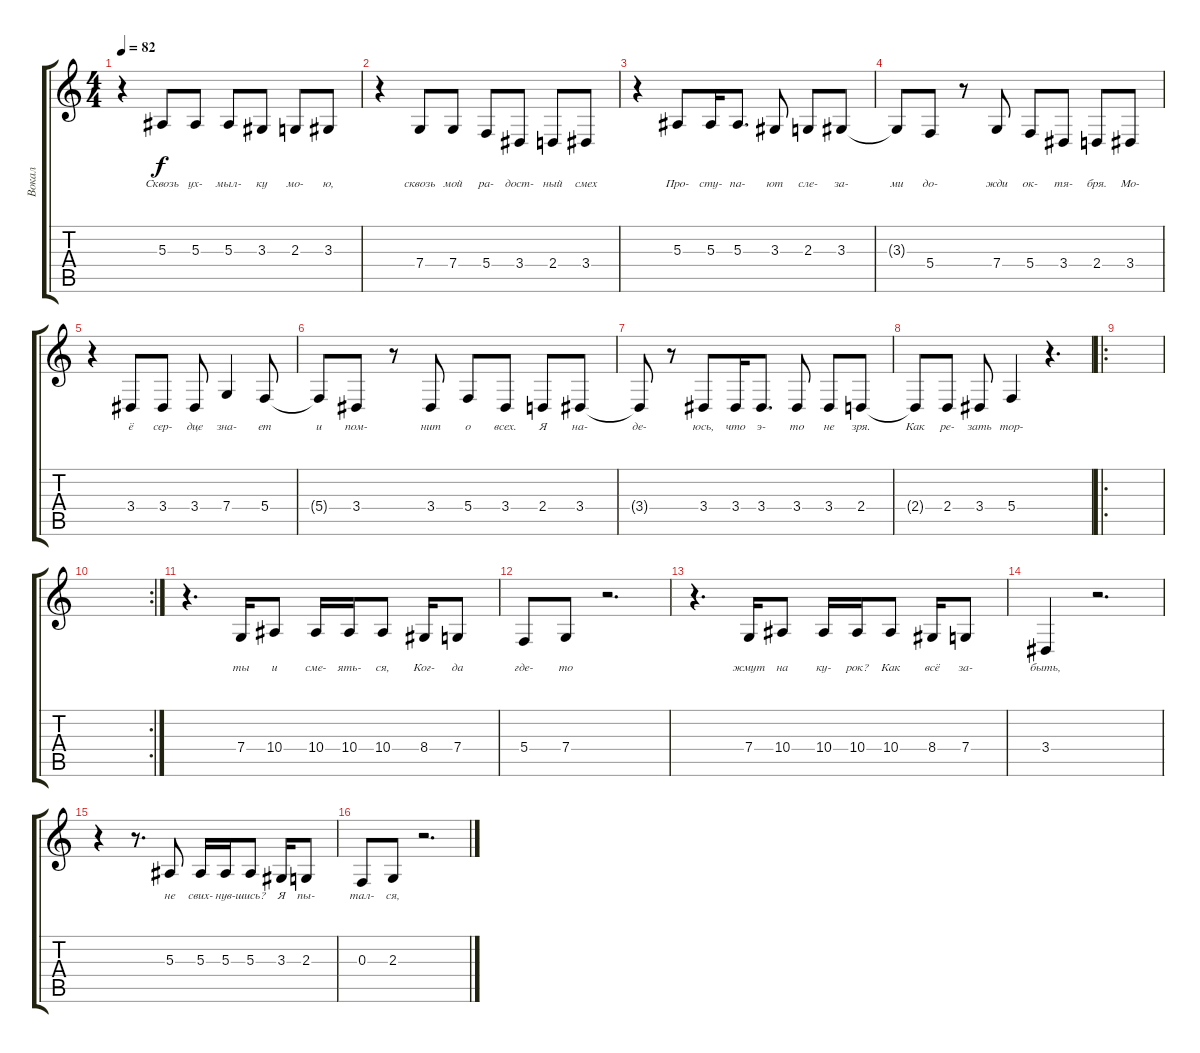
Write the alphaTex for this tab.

\track ("Вокал" "Вокал") {instrument clarinet}
\staff {score tabs}
\tuning (D4 A3 F3 C3 G2 C2) {hide}
\ts (4 4)
\tempo 82
\clef g2
\ks c
r.4{dy f} 5.3.8{lyrics (0 "Сквозь") lyrics (1 "") lyrics (2 "") lyrics (3 "") lyrics (4 "")} 5.3.8{lyrics (0 "ух-") lyrics (1 "") lyrics (2 "") lyrics (3 "") lyrics (4 "")} 5.3.8{lyrics (0 "мыл-") lyrics (1 "") lyrics (2 "") lyrics (3 "") lyrics (4 "")} 3.3.8{lyrics (0 "ку") lyrics (1 "") lyrics (2 "") lyrics (3 "") lyrics (4 "")} 2.3.8{lyrics (0 "мо-") lyrics (1 "") lyrics (2 "") lyrics (3 "") lyrics (4 "")} 3.3.8{lyrics (0 "ю,") lyrics (1 "") lyrics (2 "") lyrics (3 "") lyrics (4 "")} |
r.4 7.4.8{lyrics (0 "сквозь") lyrics (1 "") lyrics (2 "") lyrics (3 "") lyrics (4 "")} 7.4.8{lyrics (0 "мой") lyrics (1 "") lyrics (2 "") lyrics (3 "") lyrics (4 "")} 5.4.8{lyrics (0 "ра-") lyrics (1 "") lyrics (2 "") lyrics (3 "") lyrics (4 "")} 3.4.8{lyrics (0 "дост-") lyrics (1 "") lyrics (2 "") lyrics (3 "") lyrics (4 "")} 2.4.8{lyrics (0 "ный") lyrics (1 "") lyrics (2 "") lyrics (3 "") lyrics (4 "")} 3.4.8{lyrics (0 "смех") lyrics (1 "") lyrics (2 "") lyrics (3 "") lyrics (4 "")} |
r.4 5.3.8{lyrics (0 "Про-") lyrics (1 "") lyrics (2 "") lyrics (3 "") lyrics (4 "")} 5.3.16{lyrics (0 "сту-") lyrics (1 "") lyrics (2 "") lyrics (3 "") lyrics (4 "")} 5.3.8{d lyrics (0 "па-") lyrics (1 "") lyrics (2 "") lyrics (3 "") lyrics (4 "")} 3.3.8{lyrics (0 "ют") lyrics (1 "") lyrics (2 "") lyrics (3 "") lyrics (4 "")} 2.3.8{lyrics (0 "сле-") lyrics (1 "") lyrics (2 "") lyrics (3 "") lyrics (4 "")} 3.3.8{lyrics (0 "за-") lyrics (1 "") lyrics (2 "") lyrics (3 "") lyrics (4 "")} |
3.3{t}.8{lyrics (0 "ми") lyrics (1 "") lyrics (2 "") lyrics (3 "") lyrics (4 "")} 5.4.8{lyrics (0 "до-") lyrics (1 "") lyrics (2 "") lyrics (3 "") lyrics (4 "")} r.8 7.4.8{lyrics (0 "жди") lyrics (1 "") lyrics (2 "") lyrics (3 "") lyrics (4 "")} 5.4.8{lyrics (0 "ок-") lyrics (1 "") lyrics (2 "") lyrics (3 "") lyrics (4 "")} 3.4.8{lyrics (0 "тя-") lyrics (1 "") lyrics (2 "") lyrics (3 "") lyrics (4 "")} 2.4.8{lyrics (0 "бря.") lyrics (1 "") lyrics (2 "") lyrics (3 "") lyrics (4 "")} 3.4.8{lyrics (0 "Мо-") lyrics (1 "") lyrics (2 "") lyrics (3 "") lyrics (4 "")} |
r.4 3.4.8{lyrics (0 "ё") lyrics (1 "") lyrics (2 "") lyrics (3 "") lyrics (4 "")} 3.4.8{lyrics (0 "сер-") lyrics (1 "") lyrics (2 "") lyrics (3 "") lyrics (4 "")} 3.4.8{lyrics (0 "дце") lyrics (1 "") lyrics (2 "") lyrics (3 "") lyrics (4 "")} 7.4.4{lyrics (0 "зна-") lyrics (1 "") lyrics (2 "") lyrics (3 "") lyrics (4 "")} 5.4.8{lyrics (0 "ет") lyrics (1 "") lyrics (2 "") lyrics (3 "") lyrics (4 "")} |
5.4{t}.8{lyrics (0 "и") lyrics (1 "") lyrics (2 "") lyrics (3 "") lyrics (4 "")} 3.4.8{lyrics (0 "пом-") lyrics (1 "") lyrics (2 "") lyrics (3 "") lyrics (4 "")} r.8 3.4.8{lyrics (0 "нит") lyrics (1 "") lyrics (2 "") lyrics (3 "") lyrics (4 "")} 5.4.8{lyrics (0 "о") lyrics (1 "") lyrics (2 "") lyrics (3 "") lyrics (4 "")} 3.4.8{lyrics (0 "всех.") lyrics (1 "") lyrics (2 "") lyrics (3 "") lyrics (4 "")} 2.4.8{lyrics (0 "Я") lyrics (1 "") lyrics (2 "") lyrics (3 "") lyrics (4 "")} 3.4.8{lyrics (0 "на-") lyrics (1 "") lyrics (2 "") lyrics (3 "") lyrics (4 "")} |
3.4{t}.8{lyrics (0 "де-") lyrics (1 "") lyrics (2 "") lyrics (3 "") lyrics (4 "")} r.8 3.4.8{lyrics (0 "юсь,") lyrics (1 "") lyrics (2 "") lyrics (3 "") lyrics (4 "")} 3.4.16{lyrics (0 "что") lyrics (1 "") lyrics (2 "") lyrics (3 "") lyrics (4 "")} 3.4.8{d lyrics (0 "э-") lyrics (1 "") lyrics (2 "") lyrics (3 "") lyrics (4 "")} 3.4.8{lyrics (0 "то") lyrics (1 "") lyrics (2 "") lyrics (3 "") lyrics (4 "")} 3.4.8{lyrics (0 "не") lyrics (1 "") lyrics (2 "") lyrics (3 "") lyrics (4 "")} 2.4.8{lyrics (0 "зря.") lyrics (1 "") lyrics (2 "") lyrics (3 "") lyrics (4 "")} |
2.4{t}.8{lyrics (0 "Как") lyrics (1 "") lyrics (2 "") lyrics (3 "") lyrics (4 "")} 2.4.8{lyrics (0 "ре-") lyrics (1 "") lyrics (2 "") lyrics (3 "") lyrics (4 "")} 3.4.8{lyrics (0 "зать") lyrics (1 "") lyrics (2 "") lyrics (3 "") lyrics (4 "")} 5.4.4{lyrics (0 "тор-") lyrics (1 "") lyrics (2 "") lyrics (3 "") lyrics (4 "")} r.4{d} |
\ro
|
\rc 2
|
r.4{d} 7.4.16{lyrics (0 "ты") lyrics (1 "") lyrics (2 "") lyrics (3 "") lyrics (4 "")} 10.4.8{lyrics (0 "и") lyrics (1 "") lyrics (2 "") lyrics (3 "") lyrics (4 "")} 10.4.16{lyrics (0 "сме-") lyrics (1 "") lyrics (2 "") lyrics (3 "") lyrics (4 "")} 10.4.16{lyrics (0 "ять-") lyrics (1 "") lyrics (2 "") lyrics (3 "") lyrics (4 "")} 10.4.8{lyrics (0 "ся,") lyrics (1 "") lyrics (2 "") lyrics (3 "") lyrics (4 "")} 8.4.16{lyrics (0 "Ког-") lyrics (1 "") lyrics (2 "") lyrics (3 "") lyrics (4 "")} 7.4.8{lyrics (0 "да") lyrics (1 "") lyrics (2 "") lyrics (3 "") lyrics (4 "")} |
5.4.8{lyrics (0 "где-") lyrics (1 "") lyrics (2 "") lyrics (3 "") lyrics (4 "")} 7.4.8{lyrics (0 "то") lyrics (1 "") lyrics (2 "") lyrics (3 "") lyrics (4 "")} r.2{d} |
r.4{d} 7.4.16{lyrics (0 "жмут") lyrics (1 "") lyrics (2 "") lyrics (3 "") lyrics (4 "")} 10.4.8{lyrics (0 "на") lyrics (1 "") lyrics (2 "") lyrics (3 "") lyrics (4 "")} 10.4.16{lyrics (0 "ку-") lyrics (1 "") lyrics (2 "") lyrics (3 "") lyrics (4 "")} 10.4.16{lyrics (0 "рок?") lyrics (1 "") lyrics (2 "") lyrics (3 "") lyrics (4 "")} 10.4.8{lyrics (0 "Как") lyrics (1 "") lyrics (2 "") lyrics (3 "") lyrics (4 "")} 8.4.16{lyrics (0 "всё") lyrics (1 "") lyrics (2 "") lyrics (3 "") lyrics (4 "")} 7.4.8{lyrics (0 "за-") lyrics (1 "") lyrics (2 "") lyrics (3 "") lyrics (4 "")} |
3.4.4{lyrics (0 "быть,") lyrics (1 "") lyrics (2 "") lyrics (3 "") lyrics (4 "")} r.2{d} |
r.4 r.8{d} 5.3.8{lyrics (0 "не") lyrics (1 "") lyrics (2 "") lyrics (3 "") lyrics (4 "")} 5.3.16{lyrics (0 "свих-") lyrics (1 "") lyrics (2 "") lyrics (3 "") lyrics (4 "")} 5.3.16{lyrics (0 "нув-") lyrics (1 "") lyrics (2 "") lyrics (3 "") lyrics (4 "")} 5.3.8{lyrics (0 "шись?") lyrics (1 "") lyrics (2 "") lyrics (3 "") lyrics (4 "")} 3.3.16{lyrics (0 "Я") lyrics (1 "") lyrics (2 "") lyrics (3 "") lyrics (4 "")} 2.3.8{lyrics (0 "пы-") lyrics (1 "") lyrics (2 "") lyrics (3 "") lyrics (4 "")} |
0.3.8{lyrics (0 "тал-") lyrics (1 "") lyrics (2 "") lyrics (3 "") lyrics (4 "")} 2.3.8{lyrics (0 "ся,") lyrics (1 "") lyrics (2 "") lyrics (3 "") lyrics (4 "")} r.2{d}
